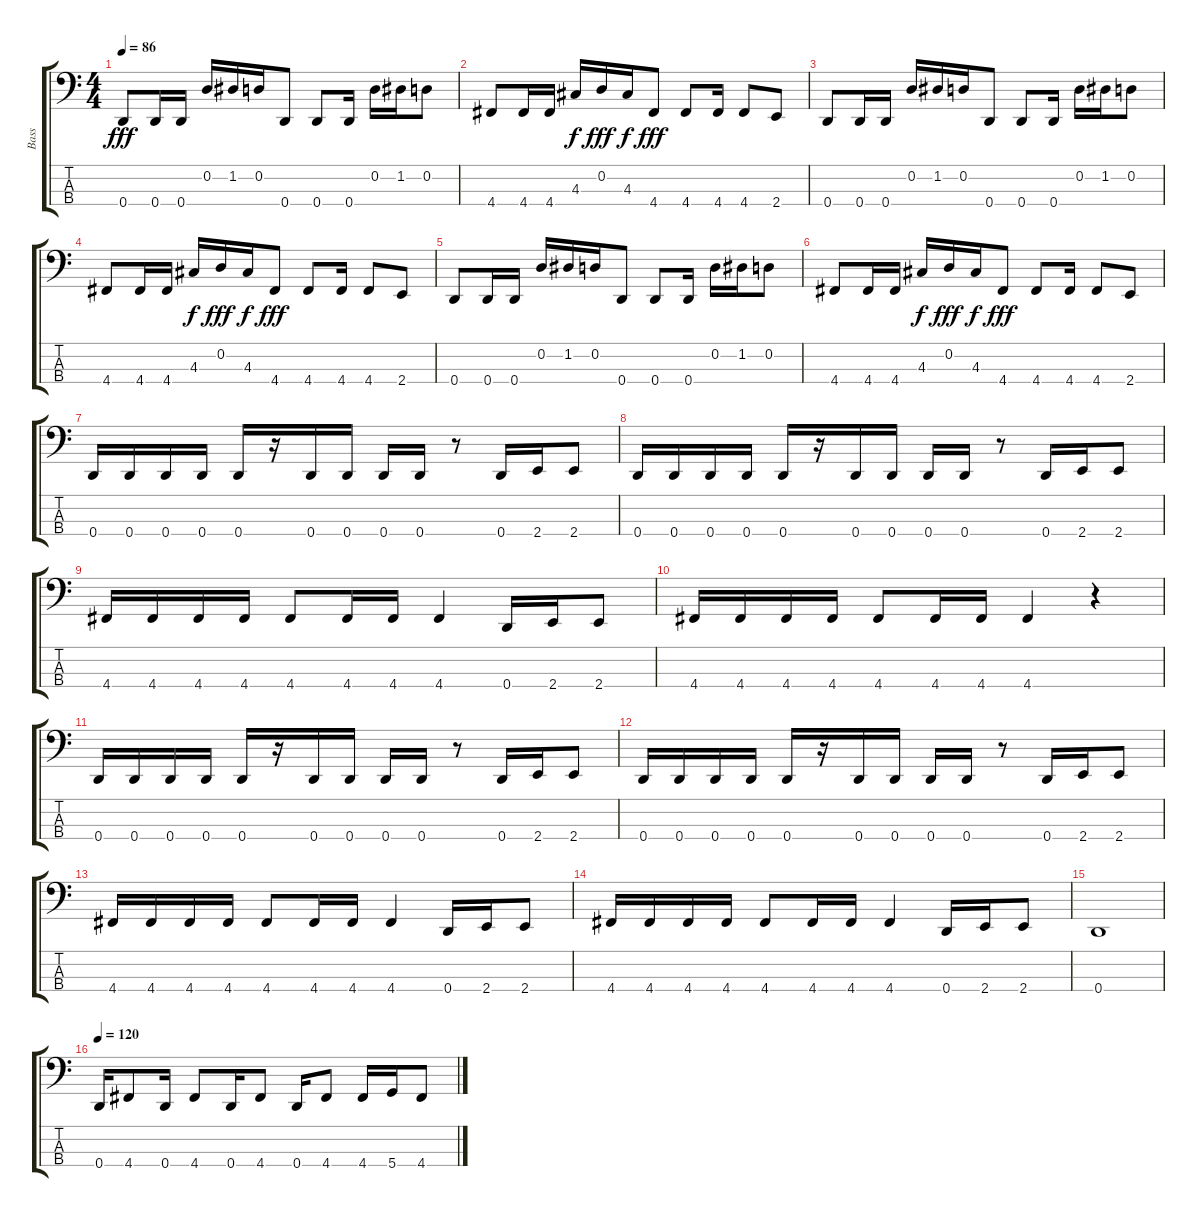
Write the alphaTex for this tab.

\track ("Bass" "Bass") {instrument electricbassfinger}
\staff {score tabs}
\tuning (G2 D2 A1 D1) {hide}
\ts (4 4)
\tempo 86
\clef f4
\ks c
0.4.8{dy fff} 0.4.16 0.4.16 0.2.16 1.2.16 0.2.16 0.4.8 0.4.8 0.4.16 0.2.16 1.2.16 0.2.8 |
4.4.8 4.4.16 4.4.16 4.3.16{dy f} 0.2.16{dy fff} 4.3.16{dy f} 4.4.8{dy fff} 4.4.8 4.4.16 4.4.8 2.4.8 |
0.4.8 0.4.16 0.4.16 0.2.16 1.2.16 0.2.16 0.4.8 0.4.8 0.4.16 0.2.16 1.2.16 0.2.8 |
4.4.8 4.4.16 4.4.16 4.3.16{dy f} 0.2.16{dy fff} 4.3.16{dy f} 4.4.8{dy fff} 4.4.8 4.4.16 4.4.8 2.4.8 |
0.4.8 0.4.16 0.4.16 0.2.16 1.2.16 0.2.16 0.4.8 0.4.8 0.4.16 0.2.16 1.2.16 0.2.8 |
4.4.8 4.4.16 4.4.16 4.3.16{dy f} 0.2.16{dy fff} 4.3.16{dy f} 4.4.8{dy fff} 4.4.8 4.4.16 4.4.8 2.4.8 |
0.4.16 0.4.16 0.4.16 0.4.16 0.4.16 r.16 0.4.16 0.4.16 0.4.16 0.4.16 r.8 0.4.16 2.4.16 2.4.8 |
0.4.16 0.4.16 0.4.16 0.4.16 0.4.16 r.16 0.4.16 0.4.16 0.4.16 0.4.16 r.8 0.4.16 2.4.16 2.4.8 |
4.4.16 4.4.16 4.4.16 4.4.16 4.4.8 4.4.16 4.4.16 4.4.4 0.4.16 2.4.16 2.4.8 |
4.4.16 4.4.16 4.4.16 4.4.16 4.4.8 4.4.16 4.4.16 4.4.4 r.4 |
0.4.16 0.4.16 0.4.16 0.4.16 0.4.16 r.16 0.4.16 0.4.16 0.4.16 0.4.16 r.8 0.4.16 2.4.16 2.4.8 |
0.4.16 0.4.16 0.4.16 0.4.16 0.4.16 r.16 0.4.16 0.4.16 0.4.16 0.4.16 r.8 0.4.16 2.4.16 2.4.8 |
4.4.16 4.4.16 4.4.16 4.4.16 4.4.8 4.4.16 4.4.16 4.4.4 0.4.16 2.4.16 2.4.8 |
4.4.16 4.4.16 4.4.16 4.4.16 4.4.8 4.4.16 4.4.16 4.4.4 0.4.16 2.4.16 2.4.8 |
0.4.1 |
\tempo 120
0.4.16 4.4.8 0.4.16 4.4.8 0.4.16 4.4.8 0.4.16 4.4.8 4.4.16 5.4.16 4.4.8
